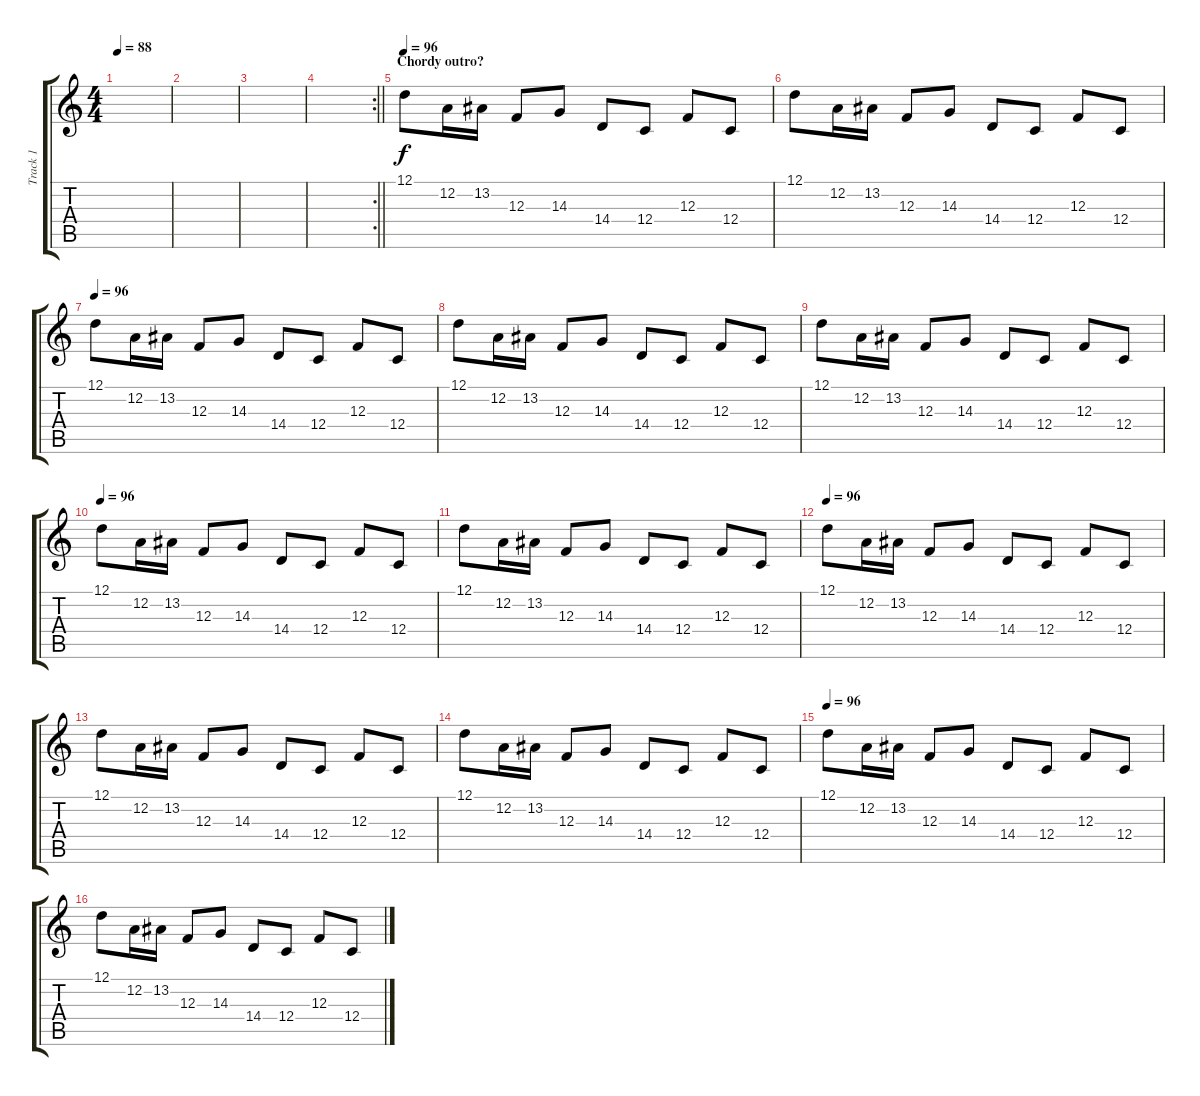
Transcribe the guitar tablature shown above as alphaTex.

\track ("Track 1" "Track 1") {instrument celesta}
\staff {score tabs}
\tuning (D4 A3 F3 C3 G2 D2) {hide}
\ts (4 4)
\tempo 88
\clef g2
\ks c
|
|
|
\rc 2
\barLineRight lightlight
|
\section ("" "Chordy outro?")
\tempo 96
12.1.8 12.2.16 13.2.16 12.3.8 14.3.8 14.4.8 12.4.8 12.3.8 12.4.8 |
12.1.8 12.2.16 13.2.16 12.3.8 14.3.8 14.4.8 12.4.8 12.3.8 12.4.8 |
\tempo 96
12.1.8 12.2.16 13.2.16 12.3.8 14.3.8 14.4.8 12.4.8 12.3.8 12.4.8 |
12.1.8 12.2.16 13.2.16 12.3.8 14.3.8 14.4.8 12.4.8 12.3.8 12.4.8 |
12.1.8 12.2.16 13.2.16 12.3.8 14.3.8 14.4.8 12.4.8 12.3.8 12.4.8 |
\tempo 96
12.1.8 12.2.16 13.2.16 12.3.8 14.3.8 14.4.8 12.4.8 12.3.8 12.4.8 |
12.1.8 12.2.16 13.2.16 12.3.8 14.3.8 14.4.8 12.4.8 12.3.8 12.4.8 |
\tempo 96
12.1.8 12.2.16 13.2.16 12.3.8 14.3.8 14.4.8 12.4.8 12.3.8 12.4.8 |
12.1.8 12.2.16 13.2.16 12.3.8 14.3.8 14.4.8 12.4.8 12.3.8 12.4.8 |
12.1.8 12.2.16 13.2.16 12.3.8 14.3.8 14.4.8 12.4.8 12.3.8 12.4.8 |
\tempo 96
12.1.8 12.2.16 13.2.16 12.3.8 14.3.8 14.4.8 12.4.8 12.3.8 12.4.8 |
12.1.8 12.2.16 13.2.16 12.3.8 14.3.8 14.4.8 12.4.8 12.3.8 12.4.8
